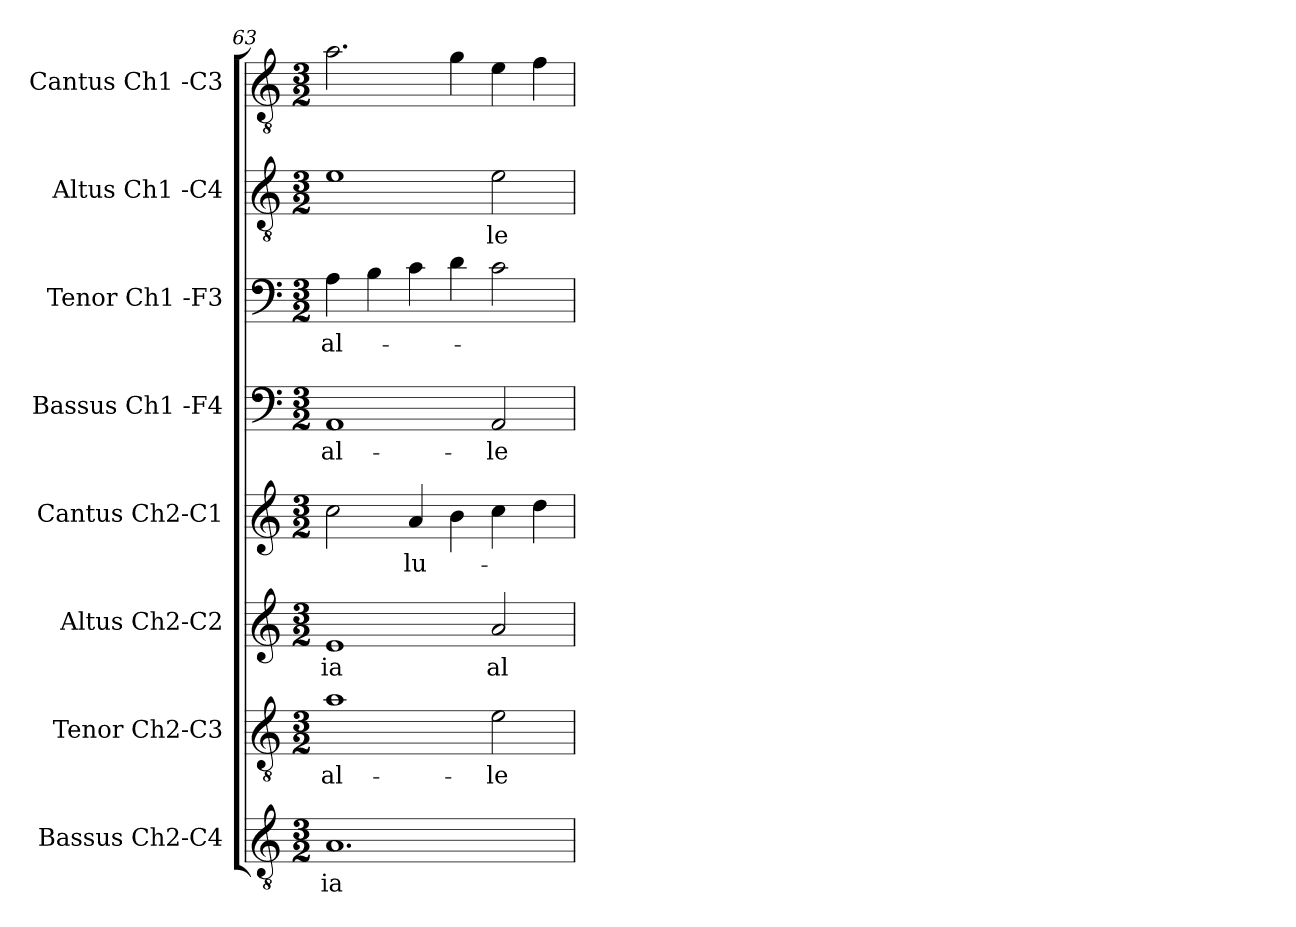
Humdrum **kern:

**kern	**text	**kern	**text	**kern	**text	**kern	**text	**kern	**text	**kern	**text	**kern	**text	**kern
*part8	*part8	*part7	*part7	*part6	*part6	*part5	*part5	*part4	*part4	*part3	*part3	*part2	*part2	*part1
*staff8	*staff8	*staff7	*staff7	*staff6	*staff6	*staff5	*staff5	*staff4	*staff4	*staff3	*staff3	*staff2	*staff2	*staff1
*I"Bassus Ch2-C4	*	*I"Tenor Ch2-C3	*	*I"Altus Ch2-C2	*	*I"Cantus Ch2-C1	*	*I"Bassus Ch1 -F4	*	*I"Tenor Ch1 -F3	*	*I"Altus Ch1 -C4	*	*I"Cantus Ch1 -C3
*I'B2	*	*I'T2	*	*I'A2	*	*I'C2	*	*I'B1	*	*I'T1	*	*I'A1	*	*I'C1
*clefGv2	*	*clefGv2	*	*clefG2	*	*clefG2	*	*clefF4	*	*clefF4	*	*clefGv2	*	*clefGv2
*k[]	*	*k[]	*	*k[]	*	*k[]	*	*k[]	*	*k[]	*	*k[]	*	*k[]
*M3/2	*	*M3/2	*	*M3/2	*	*M3/2	*	*M3/2	*	*M3/2	*	*M3/2	*	*M3/2
=63	=63	=63	=63	=63	=63	=63	=63	=63	=63	=63	=63	=63	=63	=63
!	!LO:LY:b	!	!LO:LY:b	!	!LO:LY:b	!	!	!	!LO:LY:b	!	!LO:LY:b	!	!	!
1.A	-ia	1a	al-	1e	-ia	2cc\	.	1AA	al-	4A\	al-	1e	.	2.a\
.	.	.	.	.	.	.	.	.	.	4B\	.	.	.	.
!	!	!	!	!	!	!	!LO:LY:b	!	!	!	!	!	!	!
.	.	.	.	.	.	4a/	-lu-	.	.	4c\	.	.	.	.
.	.	.	.	.	.	4b\	.	.	.	4d\	.	.	.	4g\
!	!	!	!LO:LY:b	!	!LO:LY:b	!	!	!	!LO:LY:b	!	!	!	!LO:LY:b	!
.	.	2e\	-le-	2a/	al-	4cc\	.	2AA/	-le-	2c\	.	2e\	-le-	4e\
.	.	.	.	.	.	4dd\	.	.	.	.	.	.	.	4f\
=	=	=	=	=	=	=	=	=	=	=	=	=	=	=
*-	*-	*-	*-	*-	*-	*-	*-	*-	*-	*-	*-	*-	*-	*-
